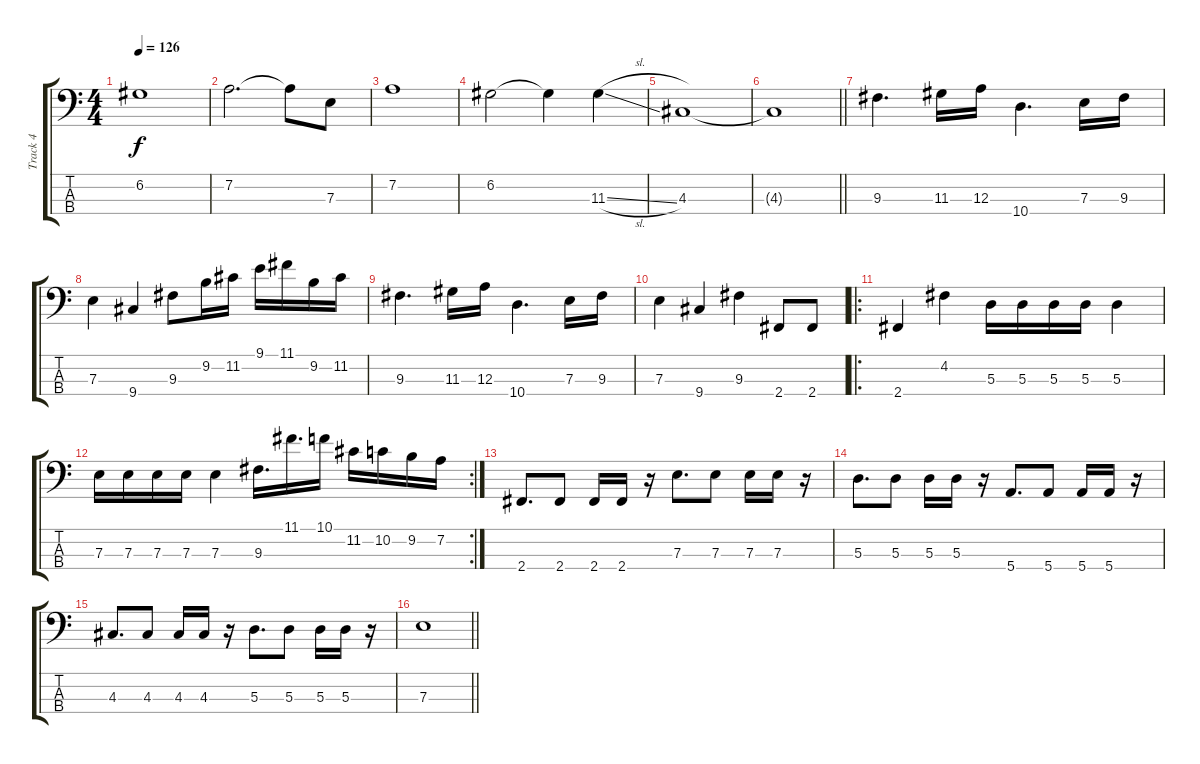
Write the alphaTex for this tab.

\track ("Track 4" "Track 4") {instrument electricbassfinger}
\staff {score tabs}
\tuning (G2 D2 A1 E1) {hide}
\ts (4 4)
\tempo 126
\clef f4
\ks c
6.2.1{dy f} |
7.2.2{d} 7.2{t}.8 7.3.8 |
7.2.1 |
6.2.2 6.2{t}.4 11.3{sl}.4 |
4.3.1 |
\barLineRight lightlight
4.3{t}.1 |
9.3.4{d} 11.3.16 12.3.16 10.4.4{d} 7.3.16 9.3.16 |
7.3.4 9.4.4 9.3.8 9.2.16 11.2.16 9.1.16 11.1.16 9.2.16 11.2.16 |
9.3.4{d} 11.3.16 12.3.16 10.4.4{d} 7.3.16 9.3.16 |
7.3.4 9.4.4 9.3.4 2.4.8 2.4.8 |
\ro
2.4.4 4.2.4 5.3.16 5.3.16 5.3.16 5.3.16 5.3.4 |
\rc 2
7.3.16 7.3.16 7.3.16 7.3.16 7.3.4 9.3.16{d} 11.1.16{d} 10.1.16 11.2.16 10.2.16 9.2.16 7.2.16 |
2.4.8{d} 2.4.8 2.4.16 2.4.16 r.16 7.3.8{d} 7.3.8 7.3.16 7.3.16 r.16 |
5.3.8{d} 5.3.8 5.3.16 5.3.16 r.16 5.4.8{d} 5.4.8 5.4.16 5.4.16 r.16 |
4.3.8{d} 4.3.8 4.3.16 4.3.16 r.16 5.3.8{d} 5.3.8 5.3.16 5.3.16 r.16 |
\barLineRight lightlight
7.3.1
